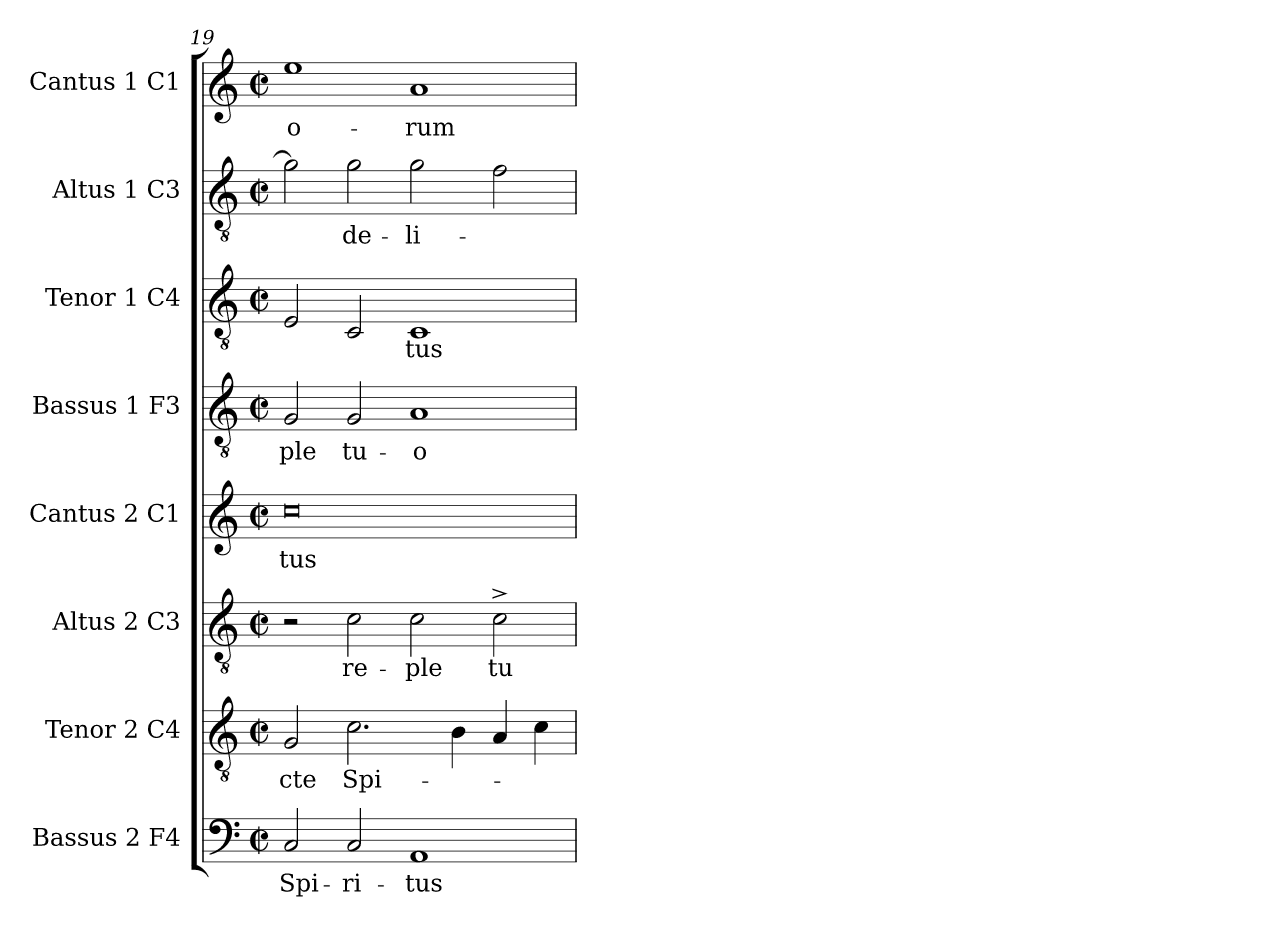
**kern	**text	**kern	**text	**kern	**text	**kern	**text	**kern	**text	**kern	**text	**kern	**text	**kern	**text
*part8	*part8	*part7	*part7	*part6	*part6	*part5	*part5	*part4	*part4	*part3	*part3	*part2	*part2	*part1	*part1
*staff8	*staff8	*staff7	*staff7	*staff6	*staff6	*staff5	*staff5	*staff4	*staff4	*staff3	*staff3	*staff2	*staff2	*staff1	*staff1
*I"Bassus 2  F4	*	*I"Tenor 2  C4	*	*I"Altus 2  C3	*	*I"Cantus 2  C1	*	*I"Bassus 1  F3	*	*I"Tenor 1  C4	*	*I"Altus 1  C3	*	*I"Cantus 1  C1	*
*I'B2	*	*I'T2	*	*I'A2	*	*I'C2	*	*I'B1	*	*I'T1	*	*I'A1	*	*I'C1	*
*clefF4	*	*clefGv2	*	*clefGv2	*	*clefG2	*	*clefGv2	*	*clefGv2	*	*clefGv2	*	*clefG2	*
*M2/2	*	*M2/2	*	*M2/2	*	*M2/2	*	*M2/2	*	*M2/2	*	*M2/2	*	*M2/2	*
*met(c|)	*	*met(c|)	*	*met(c|)	*	*met(c|)	*	*met(c|)	*	*met(c|)	*	*met(c|)	*	*met(c|)	*
=19	=19	=19	=19	=19	=19	=19	=19	=19	=19	=19	=19	=19	=19	=19	=19
!	!LO:LY:b:cj	!	!LO:LY:b:cj	!	!	!	!LO:LY:b:cj	!	!LO:LY:b:cj	!	!	!	!	!	!LO:LY:b:rj
2C/	Spi-	2G/	-cte	2r	.	0cc	-tus	2G/	-ple	2E/	.	2g\]	.	1ee	-o-
!	!LO:LY:b:cj	!	!LO:LY:b	!	!LO:LY:b:cj	!	!	!	!LO:LY:b:cj	!	!	!	!LO:LY:b:cj	!	!
2C/	-ri-	2.c\	Spi-	2c\	re-	.	.	2G/	tu-	2C/	.	2g\	-de-	.	.
!	!LO:LY:b:cj	!	!	!	!LO:LY:b:cj	!	!	!	!LO:LY:b:rj	!	!LO:LY:b:cj	!	!LO:LY:b:cj	!	!LO:LY:b:cj
1AA	-tus	.	.	2c\	-ple	.	.	1A	-o-	1C	-tus	2g\	-li-	1a	-rum
.	.	4B\	.	.	.	.	.	.	.	.	.	.	.	.	.
!	!	!	!	!	!LO:LY:b:cj	!	!	!	!	!	!	!	!	!	!
.	.	4A/	.	2c^<\	tu-	.	.	.	.	.	.	2f\	.	.	.
.	.	4c\	.	.	.	.	.	.	.	.	.	.	.	.	.
=	=	=	=	=	=	=	=	=	=	=	=	=	=	=	=
*-	*-	*-	*-	*-	*-	*-	*-	*-	*-	*-	*-	*-	*-	*-	*-
